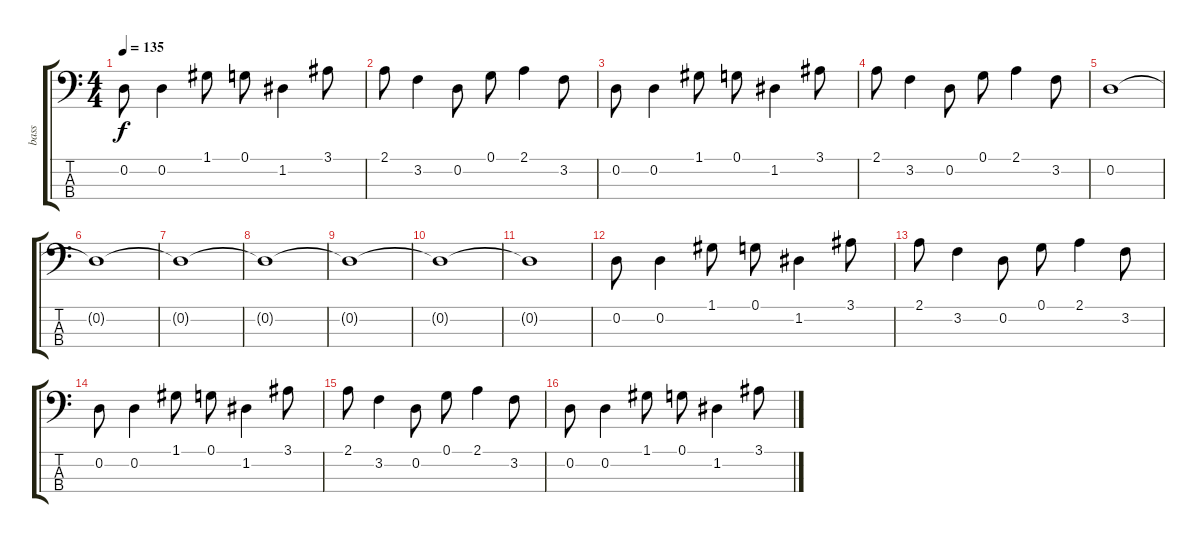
\track ("bass" "bass") {instrument electricbassfinger}
\staff {score tabs}
\tuning (G2 D2 A1 E1) {hide}
\ts (4 4)
\tempo 135
\clef f4
\ks c
0.2.8{dy f} 0.2.4 1.1.8 0.1.8 1.2.4 3.1.8 |
2.1.8 3.2.4 0.2.8 0.1.8 2.1.4 3.2.8 |
0.2.8 0.2.4 1.1.8 0.1.8 1.2.4 3.1.8 |
2.1.8 3.2.4 0.2.8 0.1.8 2.1.4 3.2.8 |
0.2.1 |
0.2{t}.1 |
0.2{t}.1 |
0.2{t}.1 |
0.2{t}.1 |
0.2{t}.1 |
0.2{t}.1 |
0.2.8 0.2.4 1.1.8 0.1.8 1.2.4 3.1.8 |
2.1.8 3.2.4 0.2.8 0.1.8 2.1.4 3.2.8 |
0.2.8 0.2.4 1.1.8 0.1.8 1.2.4 3.1.8 |
2.1.8 3.2.4 0.2.8 0.1.8 2.1.4 3.2.8 |
0.2.8 0.2.4 1.1.8 0.1.8 1.2.4 3.1.8
